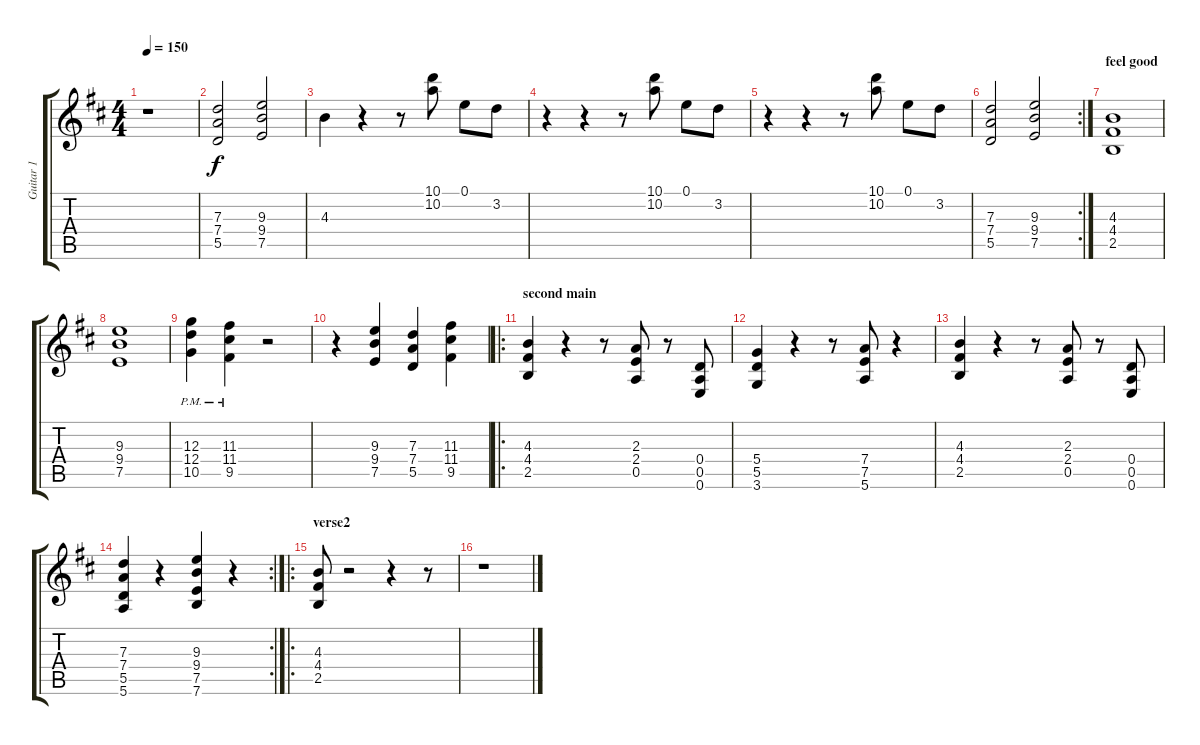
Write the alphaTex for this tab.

\track ("Guitar 1" "Guitar 1") {instrument overdrivenguitar}
\staff {score tabs}
\tuning (E4 B3 G3 D3 A2 E2) {hide}
\ts (4 4)
\tempo 150
\clef g2
\ks bminor
r.1{dy f} |
(7.3 7.4 5.5).2 (9.3 9.4 7.5).2 |
4.3.4 r.4 r.8 (10.1 10.2).8 0.1.8 3.2.8 |
r.4 r.4 r.8 (10.1 10.2).8 0.1.8 3.2.8 |
r.4 r.4 r.8 (10.1 10.2).8 0.1.8 3.2.8 |
\rc 2
(7.3 7.4 5.5).2 (9.3 9.4 7.5).2 |
\section ("" "feel good")
(4.3 4.4 2.5).1 |
(9.3 9.4 7.5).1 |
(12.3{pm} 12.4{pm} 10.5{pm}).4 (11.3{pm} 11.4{pm} 9.5{pm}).4 r.2 |
r.4 (9.3 9.4 7.5).4 (7.3 7.4 5.5).4 (11.3 11.4 9.5).4 |
\ro
\section ("" "second main")
(4.3 4.4 2.5).4{volume 16} r.4 r.8 (2.3 2.4 0.5).8 r.8 (0.4 0.5 0.6).8 |
(5.4 5.5 3.6).4 r.4 r.8 (7.4 7.5 5.6).8 r.4 |
(4.3 4.4 2.5).4 r.4 r.8 (2.3 2.4 0.5).8 r.8 (0.4 0.5 0.6).8 |
\rc 2
(7.3 7.4 5.5 5.6).4 r.4 (9.3 9.4 7.5 7.6).4 r.4 |
\ro
\section ("" "verse2")
(4.3 4.4 2.5).8 r.2 r.4 r.8 |
r.1
